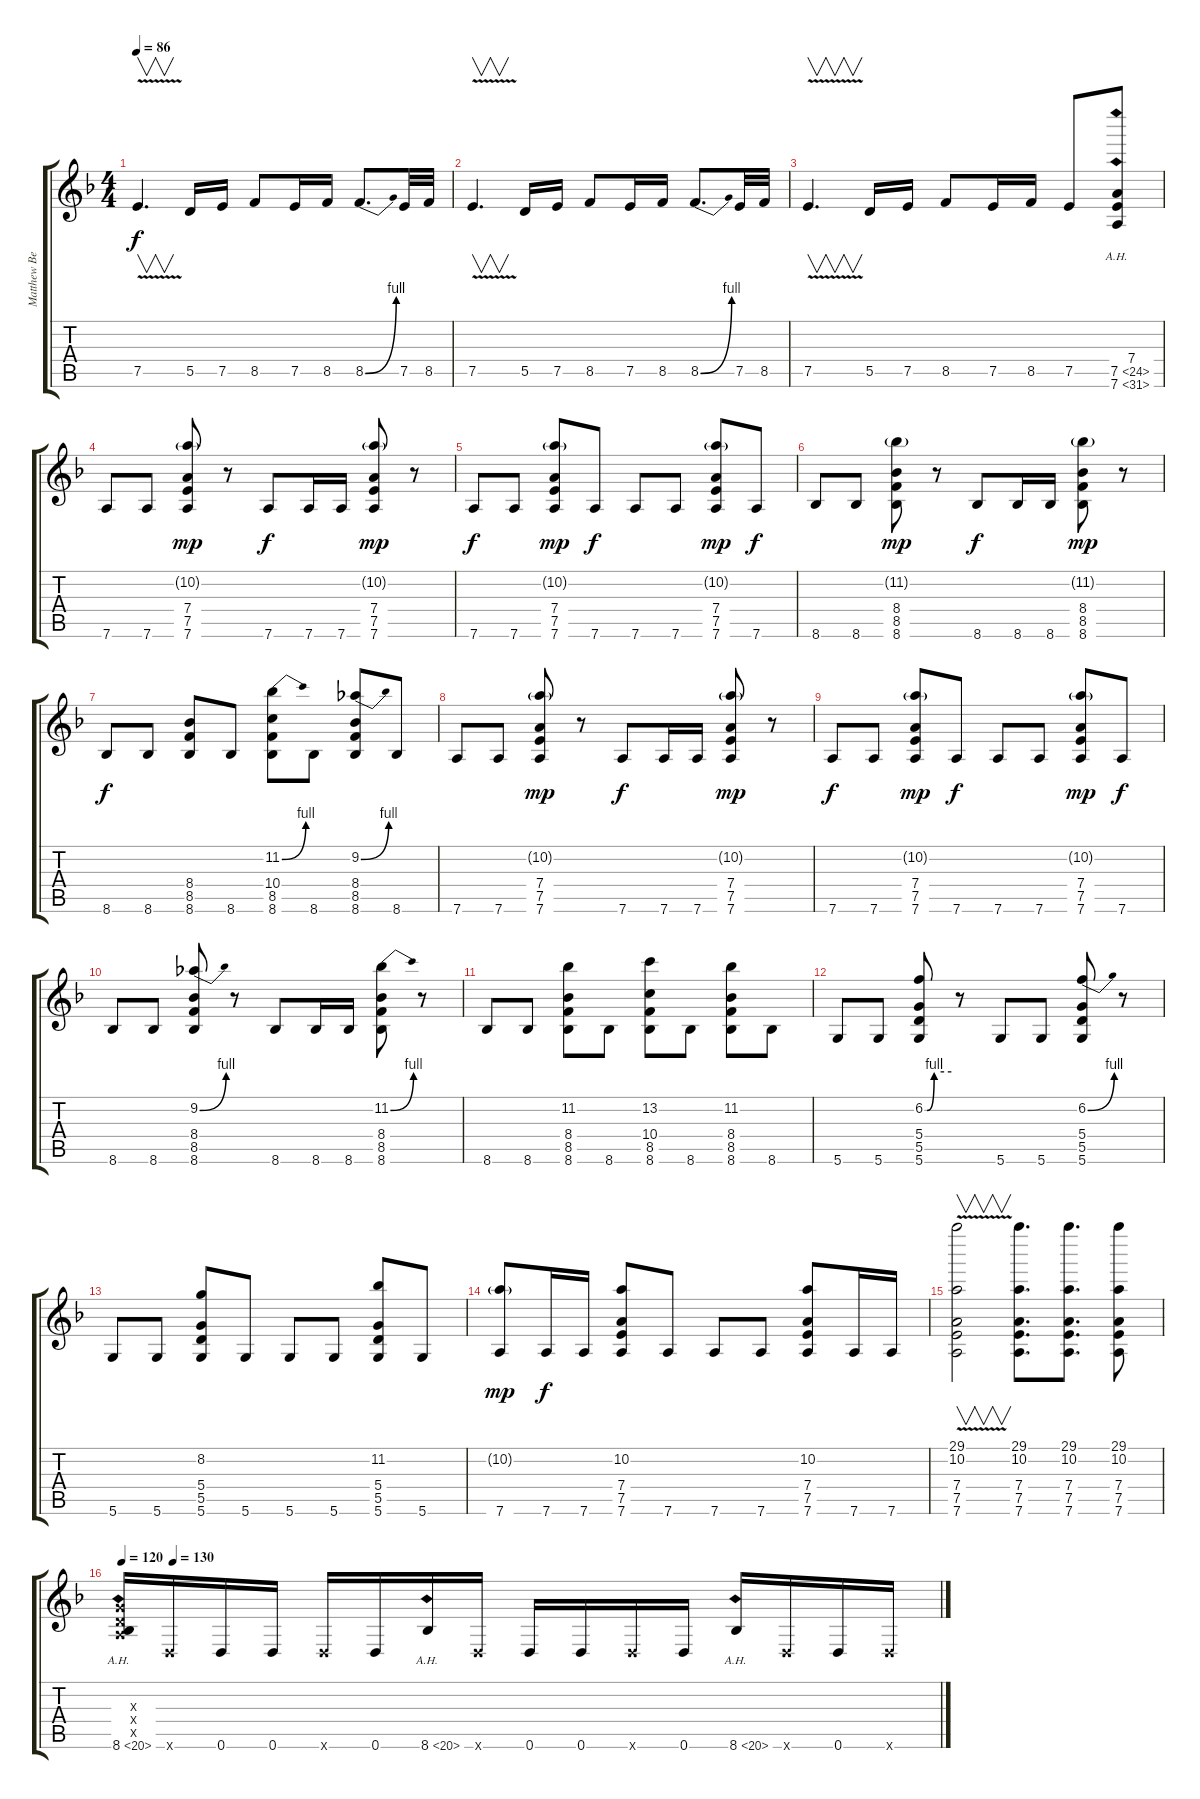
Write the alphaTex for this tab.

\track ("Matthew Bellamy" "Matthew Be") {instrument distortionguitar}
\staff {score tabs}
\tuning (E4 B3 G3 D3 A2 D2) {hide}
\ts (4 4)
\tempo 86
\clef g2
\ks f
7.5{v}.4{v d dy f} 5.5.16 7.5.16 8.5.8 7.5.16 8.5.16 8.5{be (bend 0 0 60 4)}.8{d} 7.5.32 8.5.32 |
7.5{v}.4{v d} 5.5.16 7.5.16 8.5.8 7.5.16 8.5.16 8.5{be (bend 0 0 60 4)}.8{d} 7.5.32 8.5.32 |
7.5{v}.4{v d} 5.5.16 7.5.16 8.5.8 7.5.16 8.5.16 7.5.8 (7.4 7.5{ah 17} 7.6{ah 24}).8 |
7.6.8 7.6.8 (10.2{g} 7.4 7.5 7.6).8{dy mp} r.8 7.6.8{dy f} 7.6.16 7.6.16 (10.2{g} 7.4 7.5 7.6).8{dy mp} r.8 |
7.6.8{dy f} 7.6.8 (10.2{g} 7.4 7.5 7.6).8{dy mp} 7.6.8{dy f} 7.6.8 7.6.8 (10.2{g} 7.4 7.5 7.6).8{dy mp} 7.6.8{dy f} |
8.6.8 8.6.8 (11.2{g} 8.4 8.5 8.6).8{dy mp} r.8 8.6.8{dy f} 8.6.16 8.6.16 (11.2{g} 8.4 8.5 8.6).8{dy mp} r.8 |
8.6.8{dy f} 8.6.8 (8.4 8.5 8.6).8 8.6.8 (11.2{be (bend 0 0 60 4)} 10.4 8.5 8.6).8 8.6.8 (9.2{be (bend 0 0 60 4)} 8.4 8.5 8.6).8 8.6.8 |
7.6.8 7.6.8 (10.2{g} 7.4 7.5 7.6).8{dy mp} r.8 7.6.8{dy f} 7.6.16 7.6.16 (10.2{g} 7.4 7.5 7.6).8{dy mp} r.8 |
7.6.8{dy f} 7.6.8 (10.2{g} 7.4 7.5 7.6).8{dy mp} 7.6.8{dy f} 7.6.8 7.6.8 (10.2{g} 7.4 7.5 7.6).8{dy mp} 7.6.8{dy f} |
8.6.8 8.6.8 (9.2{be (bend 0 0 60 4)} 8.4 8.5 8.6).8 r.8 8.6.8 8.6.16 8.6.16 (11.2{be (bend 0 0 60 4)} 8.4 8.5 8.6).8 r.8 |
8.6.8 8.6.8 (11.2 8.4 8.5 8.6).8 8.6.8 (13.2 10.4 8.5 8.6).8 8.6.8 (11.2 8.4 8.5 8.6).8 8.6.8 |
5.6.8 5.6.8 (6.2{be (custom 0 0 5 0 21 4 60 4)} 5.4 5.5 5.6).8 r.8 5.6.8 5.6.8 (6.2{be (bend 0 0 60 4)} 5.4 5.5 5.6).8 r.8 |
5.6.8 5.6.8 (8.2 5.4 5.5 5.6).8 5.6.8 5.6.8 5.6.8 (11.2 5.4 5.5 5.6).8 5.6.8 |
(10.2{g} 7.6).8{dy mp} 7.6.16{dy f} 7.6.16 (10.2 7.4 7.5 7.6).8 7.6.8 7.6.8 7.6.8 (10.2 7.4 7.5 7.6).8 7.6.16 7.6.16 |
(29.1 10.2{v} 7.4 7.5 7.6).2{v} (29.1 10.2 7.4 7.5 7.6).8{d} (29.1 10.2 7.4 7.5 7.6).8{d} (29.1 10.2 7.4 7.5 7.6).8 |
\tempo 120
\tempo (130 0.0625)
(0.3{x} 0.4{x} 0.5{x} 8.6{ah 12}).16 0.6{x}.16 0.6.16 0.6.16 0.6{x}.16 0.6.16 8.6{ah 12}.16 0.6{x}.16 0.6.16 0.6.16 0.6{x}.16 0.6.16 8.6{ah 12}.16 0.6{x}.16 0.6.16 0.6{x}.16
